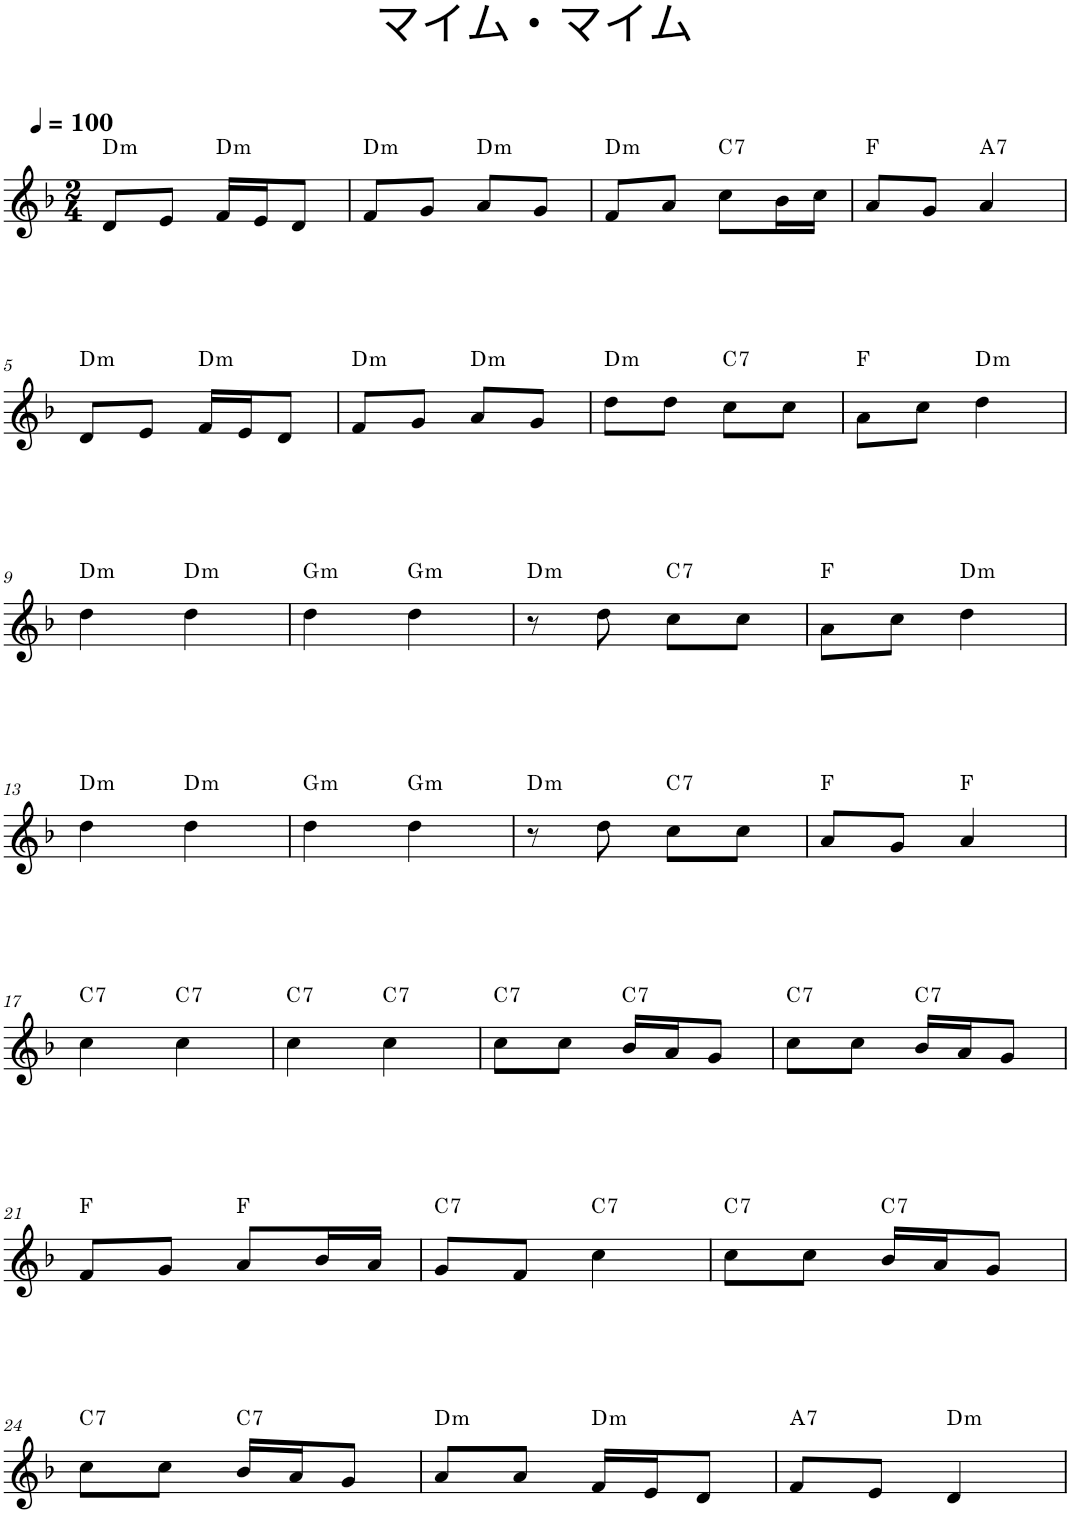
**kern	**harte
*part1	*part1
*staff1	*
*I"Piano	*
*I'Pno.	*
*clefG2	*
*k[b-]	*
*F:	*
*M2/4	*
*MM100	*
=1	=1
!	!LO:H:kt=m
8d/L	D:min
8e/J	.
!	!LO:H:kt=m
16f/LL	D:min
16e/J	.
8d/J	.
=2	=2
!	!LO:H:kt=m
8f/L	D:min
8g/J	.
!	!LO:H:kt=m
8a/L	D:min
8g/J	.
=3	=3
!	!LO:H:kt=m
8f/L	D:min
8a/J	.
!	!LO:H:kt=7
8cc\L	C:7
16b-\L	.
16cc\JJ	.
=4	=4
8a/L	F:maj
8g/J	.
!	!LO:H:kt=7
4a/	A:7
!!LO:LB:g=z
=5	=5
!	!LO:H:kt=m
8d/L	D:min
8e/J	.
!	!LO:H:kt=m
16f/LL	D:min
16e/J	.
8d/J	.
=6	=6
!	!LO:H:kt=m
8f/L	D:min
8g/J	.
!	!LO:H:kt=m
8a/L	D:min
8g/J	.
=7	=7
!	!LO:H:kt=m
8dd\L	D:min
8dd\J	.
!	!LO:H:kt=7
8cc\L	C:7
8cc\J	.
=8	=8
8a\L	F:maj
8cc\J	.
!	!LO:H:kt=m
4dd\	D:min
!!LO:LB:g=z
=9	=9
!	!LO:H:kt=m
4dd\	D:min
!	!LO:H:kt=m
4dd\	D:min
=10	=10
!	!LO:H:kt=m
4dd\	G:min
!	!LO:H:kt=m
4dd\	G:min
=11	=11
!	!LO:H:kt=m
8r	D:min
8dd\	.
!	!LO:H:kt=7
8cc\L	C:7
8cc\J	.
=12	=12
8a\L	F:maj
8cc\J	.
!	!LO:H:kt=m
4dd\	D:min
!!LO:LB:g=z
=13	=13
!	!LO:H:kt=m
4dd\	D:min
!	!LO:H:kt=m
4dd\	D:min
=14	=14
!	!LO:H:kt=m
4dd\	G:min
!	!LO:H:kt=m
4dd\	G:min
=15	=15
!	!LO:H:kt=m
8r	D:min
8dd\	.
!	!LO:H:kt=7
8cc\L	C:7
8cc\J	.
=16	=16
8a/L	F:maj
8g/J	.
4a/	F:maj
!!LO:LB:g=z
=17	=17
!	!LO:H:kt=7
4cc\	C:7
!	!LO:H:kt=7
4cc\	C:7
=18	=18
!	!LO:H:kt=7
4cc\	C:7
!	!LO:H:kt=7
4cc\	C:7
=19	=19
!	!LO:H:kt=7
8cc\L	C:7
8cc\J	.
!	!LO:H:kt=7
16b-/LL	C:7
16a/J	.
8g/J	.
=20	=20
!	!LO:H:kt=7
8cc\L	C:7
8cc\J	.
!	!LO:H:kt=7
16b-/LL	C:7
16a/J	.
8g/J	.
!!LO:LB:g=z
=21	=21
8f/L	F:maj
8g/J	.
8a/L	F:maj
16b-/L	.
16a/JJ	.
=22	=22
!	!LO:H:kt=7
8g/L	C:7
8f/J	.
!	!LO:H:kt=7
4cc\	C:7
=23	=23
!	!LO:H:kt=7
8cc\L	C:7
8cc\J	.
!	!LO:H:kt=7
16b-/LL	C:7
16a/J	.
8g/J	.
!!LO:LB:g=z
=24	=24
!	!LO:H:kt=7
8cc\L	C:7
8cc\J	.
!	!LO:H:kt=7
16b-/LL	C:7
16a/J	.
8g/J	.
=25	=25
!	!LO:H:kt=m
8a/L	D:min
8a/J	.
!	!LO:H:kt=m
16f/LL	D:min
16e/J	.
8d/J	.
=26	=26
!	!LO:H:kt=7
8f/L	A:7
8e/J	.
!	!LO:H:kt=m
4d/	D:min
=	=
*-	*-
